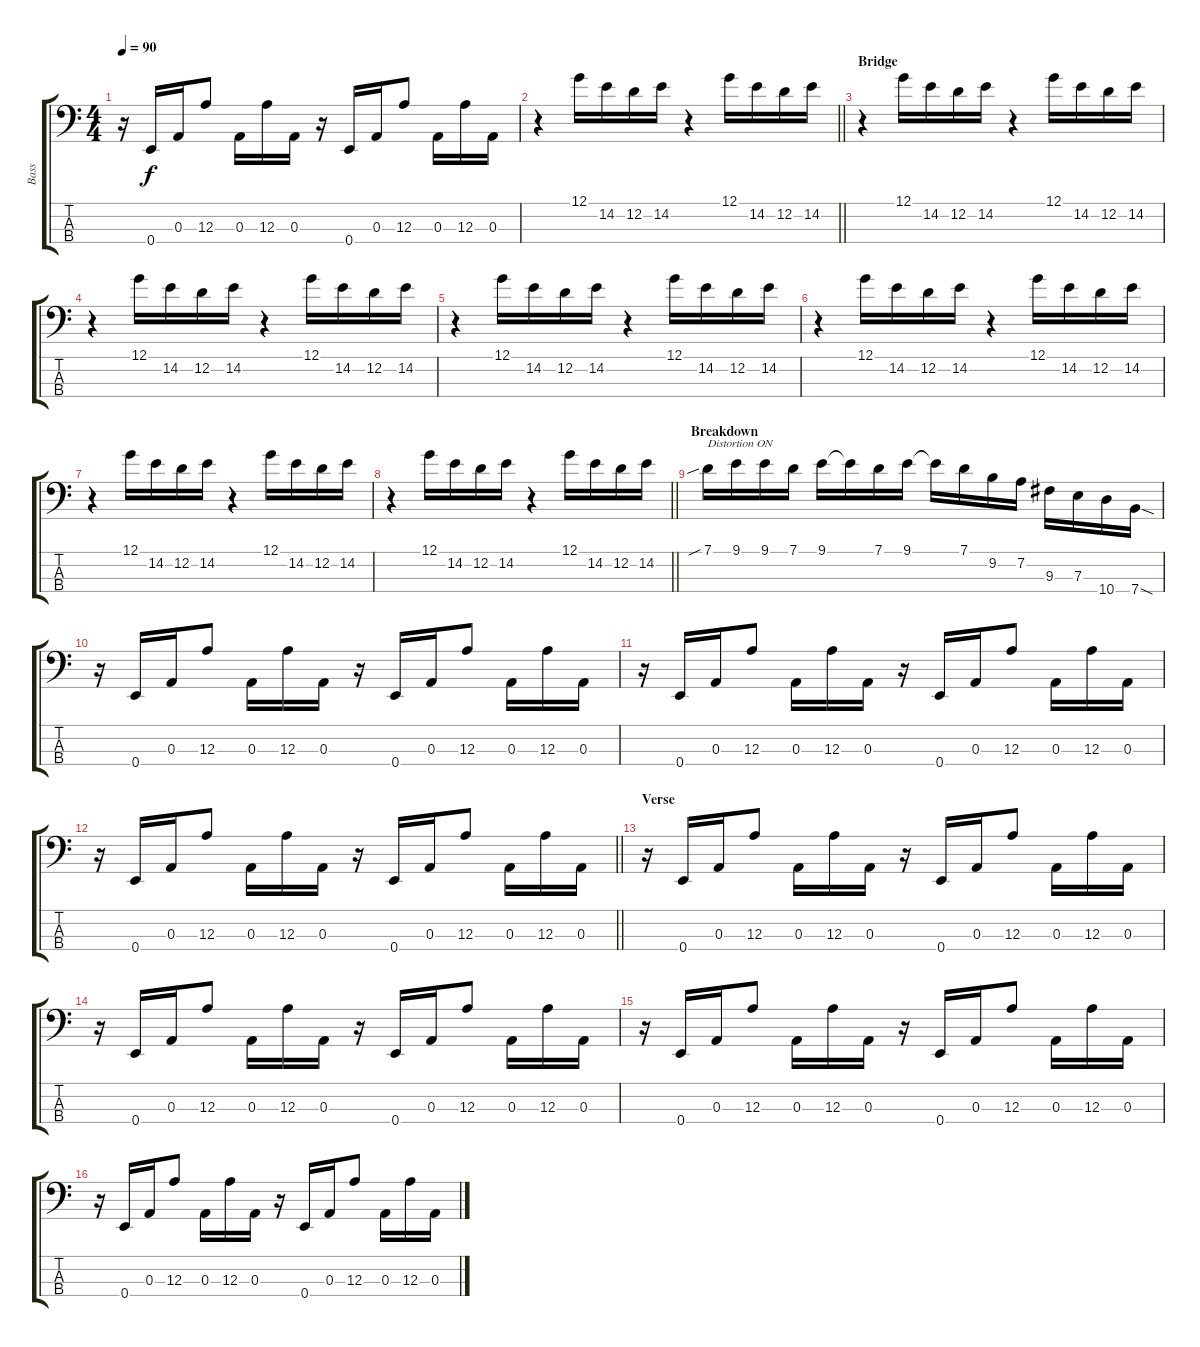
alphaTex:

\track ("Bass" "Bass") {instrument electricbassfinger}
\staff {score tabs}
\tuning (G2 D2 A1 E1) {hide}
\ts (4 4)
\tempo 90
\clef f4
\ks c
r.16{dy f} 0.4.16 0.3.16 12.3.8 0.3.16 12.3.16 0.3.16 r.16 0.4.16 0.3.16 12.3.8 0.3.16 12.3.16 0.3.16 |
\barLineRight lightlight
r.4 12.1.16 14.2.16 12.2.16 14.2.16 r.4 12.1.16 14.2.16 12.2.16 14.2.16 |
\section ("" "Bridge")
r.4 12.1.16 14.2.16 12.2.16 14.2.16 r.4 12.1.16 14.2.16 12.2.16 14.2.16 |
r.4 12.1.16 14.2.16 12.2.16 14.2.16 r.4 12.1.16 14.2.16 12.2.16 14.2.16 |
r.4 12.1.16 14.2.16 12.2.16 14.2.16 r.4 12.1.16 14.2.16 12.2.16 14.2.16 |
r.4 12.1.16 14.2.16 12.2.16 14.2.16 r.4 12.1.16 14.2.16 12.2.16 14.2.16 |
r.4 12.1.16 14.2.16 12.2.16 14.2.16 r.4 12.1.16 14.2.16 12.2.16 14.2.16 |
\barLineRight lightlight
r.4 12.1.16 14.2.16 12.2.16 14.2.16 r.4 12.1.16 14.2.16 12.2.16 14.2.16 |
\section ("" "Breakdown")
7.1{sib}.16{txt "Distortion ON"} 9.1.16 9.1.16 7.1.16 9.1.16 9.1{t}.16 7.1.16 9.1.16 9.1{t}.16 7.1.16 9.2.16 7.2.16 9.3.16 7.3.16 10.4.16 7.4{sod}.16 |
r.16 0.4.16 0.3.16 12.3.8 0.3.16 12.3.16 0.3.16 r.16 0.4.16 0.3.16 12.3.8 0.3.16 12.3.16 0.3.16 |
r.16 0.4.16 0.3.16 12.3.8 0.3.16 12.3.16 0.3.16 r.16 0.4.16 0.3.16 12.3.8 0.3.16 12.3.16 0.3.16 |
\barLineRight lightlight
r.16 0.4.16 0.3.16 12.3.8 0.3.16 12.3.16 0.3.16 r.16 0.4.16 0.3.16 12.3.8 0.3.16 12.3.16 0.3.16 |
\section ("" "Verse")
r.16 0.4.16 0.3.16 12.3.8 0.3.16 12.3.16 0.3.16 r.16 0.4.16 0.3.16 12.3.8 0.3.16 12.3.16 0.3.16 |
r.16 0.4.16 0.3.16 12.3.8 0.3.16 12.3.16 0.3.16 r.16 0.4.16 0.3.16 12.3.8 0.3.16 12.3.16 0.3.16 |
r.16 0.4.16 0.3.16 12.3.8 0.3.16 12.3.16 0.3.16 r.16 0.4.16 0.3.16 12.3.8 0.3.16 12.3.16 0.3.16 |
r.16 0.4.16 0.3.16 12.3.8 0.3.16 12.3.16 0.3.16 r.16 0.4.16 0.3.16 12.3.8 0.3.16 12.3.16 0.3.16
